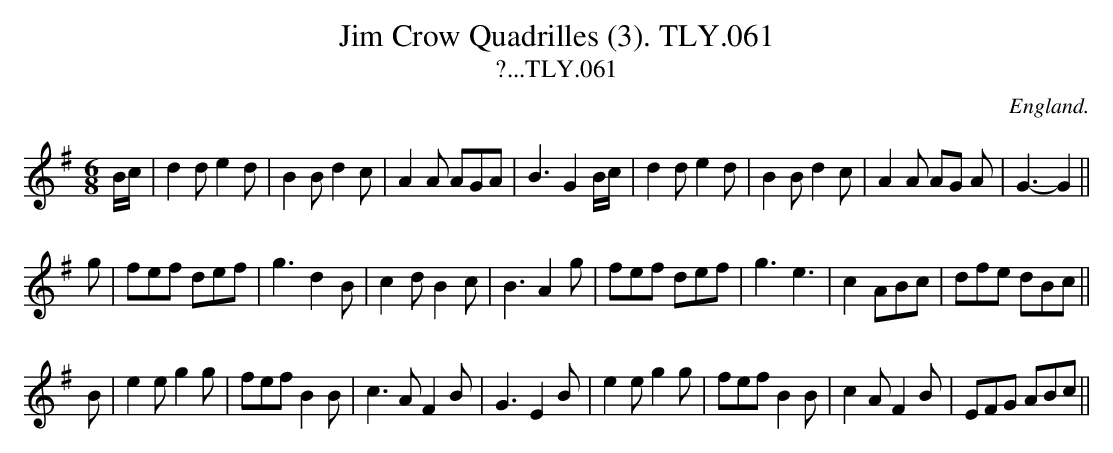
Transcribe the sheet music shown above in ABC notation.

X:1
T:Jim Crow Quadrilles (3). TLY.061
T:?...TLY.061
M:6/8
L:1/8
O:England.
K:G
B/2c/| d2d e2d| B2B d2c| A2A AGA| B3 G2 B/2c/2| d2d e2d| B2B d2c| A2A AG
A| G3-G2||!
g| fef def| g3 d2B| c2d B2c| B3 A2g| fef def| g3e3|c2 ABc| dfe dBc||!
B| e2e g2g| fef B2B| c3A F2 B| G3 E2 B|  e2e g2g| fef B2B| c2A F2 B|EFG
ABc||
